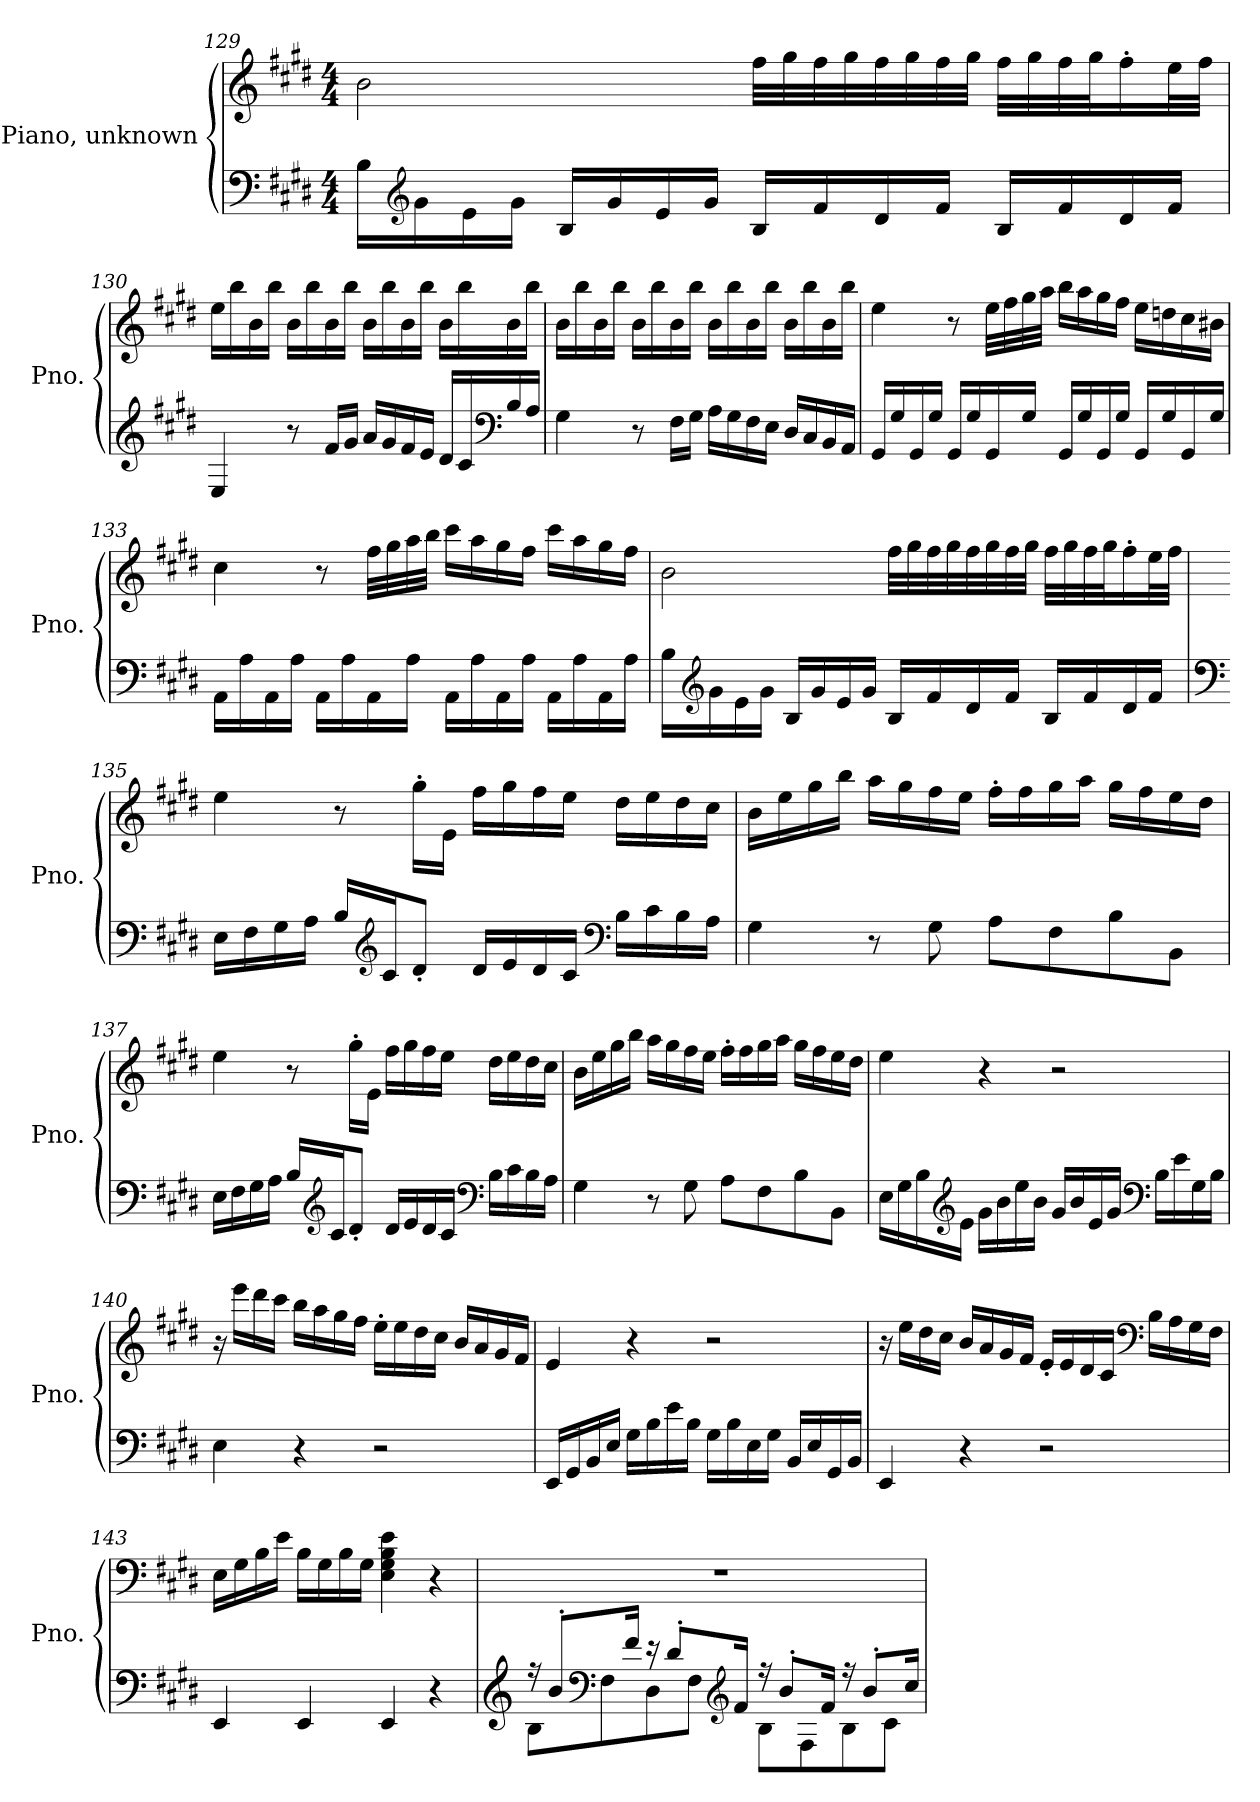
**kern	**kern
*part1	*part1
*staff2	*staff1
*I"Piano, unknown	*
*I'Pno.	*
!!LO:LB:g=z
*clefF4	*clefG2
*k[f#c#g#d#]	*k[f#c#g#d#]
*M4/4	*M4/4
=129	=129
16B\LL	2b\
*clefG2	*
16g#\	.
16e\	.
16g#\JJ	.
16B/LL	.
16g#/	.
16e/	.
16g#/JJ	.
16B/LL	32ff#\LLL
.	32gg#\
16f#/	32ff#\
.	32gg#\
16d#/	32ff#\
.	32gg#\
16f#/JJ	32ff#\
.	32gg#\JJJ
16B/LL	32ff#\LLL
.	32gg#\
16f#/	32ff#\
.	32gg#\J
16d#/	16ff#'\
16f#/JJ	32ee\L
.	32ff#\JJJ
=130	=130
4E/	16ee\LL
.	16bb\
.	16b\
.	16bb\JJ
8r	16b\LL
.	16bb\
16f#/LL	16b\
16g#/JJ	16bb\JJ
16a/LL	16b\LL
16g#/	16bb\
16f#/	16b\
16e/JJ	16bb\JJ
16d#/LL	16b\LL
16c#/	16bb\
*clefF4	*
16B/	16b\
16A/JJ	16bb\JJ
!!LO:LB:g=z
=131	=131
4G#\	16b\LL
.	16bb\
.	16b\
.	16bb\JJ
8r	16b\LL
.	16bb\
16F#\LL	16b\
16G#\JJ	16bb\JJ
16A\LL	16b\LL
16G#\	16bb\
16F#\	16b\
16E\JJ	16bb\JJ
16D#/LL	16b\LL
16C#/	16bb\
16BB/	16b\
16AA/JJ	16bb\JJ
=132	=132
16GG#/LL	4ee\
16G#/	.
16GG#/	.
16G#/JJ	.
16GG#/LL	8r
16G#/	.
16GG#/	32ee\LLL
.	32ff#\
16G#/JJ	32gg#\
.	32aa\JJJ
16GG#/LL	16bb\LL
16G#/	16aa\
16GG#/	16gg#\
16G#/JJ	16ff#\JJ
16GG#/LL	16ee\LL
16G#/	16ddn\
16GG#/	16cc#\
16G#/JJ	16b#X\JJ
!!LO:LB:g=z
=133	=133
16AA\LL	4cc#\
16A\	.
16AA\	.
16A\JJ	.
16AA\LL	8r
16A\	.
16AA\	32ff#\LLL
.	32gg#\
16A\JJ	32aa\
.	32bb\JJJ
16AA\LL	16ccc#\LL
16A\	16aa\
16AA\	16gg#\
16A\JJ	16ff#\JJ
16AA\LL	16ccc#\LL
16A\	16aa\
16AA\	16gg#\
16A\JJ	16ff#\JJ
=134	=134
16B\LL	2b\
*clefG2	*
16g#\	.
16e\	.
16g#\JJ	.
16B/LL	.
16g#/	.
16e/	.
16g#/JJ	.
16B/LL	32ff#\LLL
.	32gg#\
16f#/	32ff#\
.	32gg#\
16d#/	32ff#\
.	32gg#\
16f#/JJ	32ff#\
.	32gg#\JJJ
16B/LL	32ff#\LLL
.	32gg#\
16f#/	32ff#\
.	32gg#\J
16d#/	16ff#'\
16f#/JJ	32ee\L
.	32ff#\JJJ
!!LO:PB:g=z
=135	=135
*clefF4	*
16E\LL	4ee\
16F#\	.
16G#\	.
16A\JJ	.
16B/LL	8r
*clefG2	*
16c#/J	.
8d#'/J	16gg#'\LL
.	16e\JJ
16d#/LL	16ff#\LL
16e/	16gg#\
16d#/	16ff#\
16c#/JJ	16ee\JJ
*clefF4	*
16B\LL	16dd#\LL
16c#\	16ee\
16B\	16dd#\
16A\JJ	16cc#\JJ
=136	=136
4G#\	16b\LL
.	16ee\
.	16gg#\
.	16bb\JJ
8r	16aa\LL
.	16gg#\
8G#\	16ff#\
.	16ee\JJ
8A\L	16ff#'\LL
.	16ff#\
8F#\	16gg#\
.	16aa\JJ
8B\	16gg#\LL
.	16ff#\
8BB\J	16ee\
.	16dd#\JJ
!!LO:LB:g=z
=137	=137
16E\LL	4ee\
16F#\	.
16G#\	.
16A\JJ	.
16B/LL	8r
*clefG2	*
16c#/J	.
8d#'/J	16gg#'\LL
.	16e\JJ
16d#/LL	16ff#\LL
16e/	16gg#\
16d#/	16ff#\
16c#/JJ	16ee\JJ
*clefF4	*
16B\LL	16dd#\LL
16c#\	16ee\
16B\	16dd#\
16A\JJ	16cc#\JJ
=138	=138
4G#\	16b\LL
.	16ee\
.	16gg#\
.	16bb\JJ
8r	16aa\LL
.	16gg#\
8G#\	16ff#\
.	16ee\JJ
8A\L	16ff#'\LL
.	16ff#\
8F#\	16gg#\
.	16aa\JJ
8B\	16gg#\LL
.	16ff#\
8BB\J	16ee\
.	16dd#\JJ
!!LO:LB:g=z
=139	=139
16E\LL	4ee\
16G#\	.
16B\	.
*clefG2	*
16e\JJ	.
16g#\LL	4r
16b\	.
16ee\	.
16b\JJ	.
16g#/LL	2r
16b/	.
16e/	.
16g#/JJ	.
*clefF4	*
16B\LL	.
16e\	.
16G#\	.
16B\JJ	.
=140	=140
4E\	16r
.	16eee\LL
.	16ddd#\
.	16ccc#\JJ
4r	16bb\LL
.	16aa\
.	16gg#\
.	16ff#\JJ
2r	16ee'\LL
.	16ee\
.	16dd#\
.	16cc#\JJ
.	16b/LL
.	16a/
.	16g#/
.	16f#/JJ
!!LO:LB:g=z
=141	=141
16EE/LL	4e/
16GG#/	.
16BB/	.
16E/JJ	.
16G#\LL	4r
16B\	.
16e\	.
16B\JJ	.
16G#\LL	2r
16B\	.
16E\	.
16G#\JJ	.
16BB/LL	.
16E/	.
16GG#/	.
16BB/JJ	.
=142	=142
4EE/	16r
.	16ee\LL
.	16dd#\
.	16cc#\JJ
4r	16b/LL
.	16a/
.	16g#/
.	16f#/JJ
2r	16e'/LL
.	16e/
.	16d#/
.	16c#/JJ
*	*clefF4
.	16B\LL
.	16A\
.	16G#\
.	16F#\JJ
=143	=143
4EE/	16E\LL
.	16G#\
.	16B\
.	16e\JJ
4EE/	16B\LL
.	16G#\
.	16B\
.	16G#\JJ
4EE/	4E\ 4G#\ 4B\ 4e\
4r	4r
!!LO:LB:g=z
=144	=144
*clefG2	*
*^	*
16r	8B\L	1r
8b'/L	.	.
*clefF4	*	*
.	8F#\	.
16f#/Jk	.	.
16r	8D#\	.
8d#'/L	.	.
.	8F#\J	.
*clefG2	*	*
16f#/Jk	.	.
16r	8B\L	.
8b'/L	.	.
.	8F#\	.
16f#/Jk	.	.
16r	8B\	.
8b'/L	.	.
.	8c#\J	.
16cc#/Jk	.	.
*v	*v	*
=	=
*-	*-
